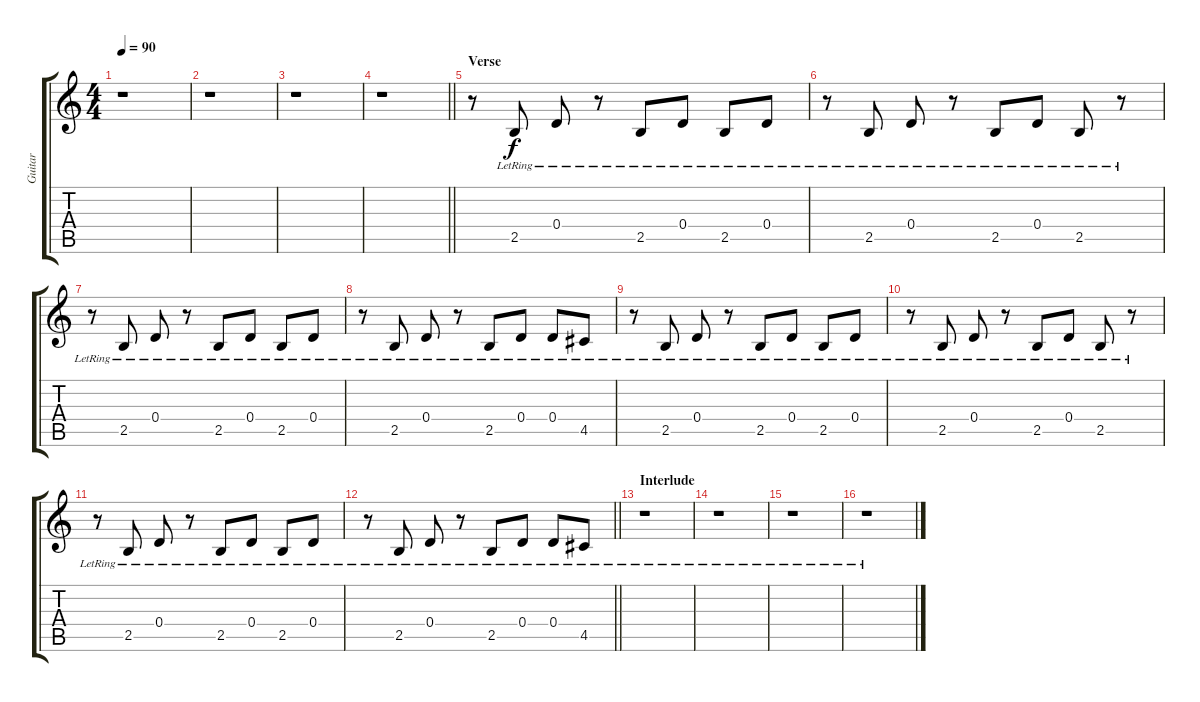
\track ("Guitar" "Guitar") {instrument distortionguitar}
\staff {score tabs}
\tuning (E4 B3 G3 D3 A2 E2) {hide}
\ts (4 4)
\tempo 90
\clef g2
\ks c
r.1{dy f} |
r.1 |
r.1 |
\barLineRight lightlight
r.1 |
\section ("" "Verse ")
r.8 2.5{lr}.8 0.4{lr}.8 r.8 2.5{lr}.8 0.4{lr}.8 2.5{lr}.8 0.4{lr}.8 |
r.8 2.5{lr}.8 0.4{lr}.8 r.8 2.5{lr}.8 0.4{lr}.8 2.5{lr}.8 r.8 |
r.8 2.5{lr}.8 0.4{lr}.8 r.8 2.5{lr}.8 0.4{lr}.8 2.5{lr}.8 0.4{lr}.8 |
r.8 2.5{lr}.8 0.4{lr}.8 r.8 2.5{lr}.8 0.4{lr}.8 0.4{lr}.8 4.5{lr}.8 |
r.8 2.5{lr}.8 0.4{lr}.8 r.8 2.5{lr}.8 0.4{lr}.8 2.5{lr}.8 0.4{lr}.8 |
r.8 2.5{lr}.8 0.4{lr}.8 r.8 2.5{lr}.8 0.4{lr}.8 2.5{lr}.8 r.8 |
r.8 2.5{lr}.8 0.4{lr}.8 r.8 2.5{lr}.8 0.4{lr}.8 2.5{lr}.8 0.4{lr}.8 |
\barLineRight lightlight
r.8 2.5{lr}.8 0.4{lr}.8 r.8 2.5{lr}.8 0.4{lr}.8 0.4{lr}.8 4.5{lr}.8 |
\section ("" "Interlude ")
r.1 |
r.1 |
r.1 |
r.1
